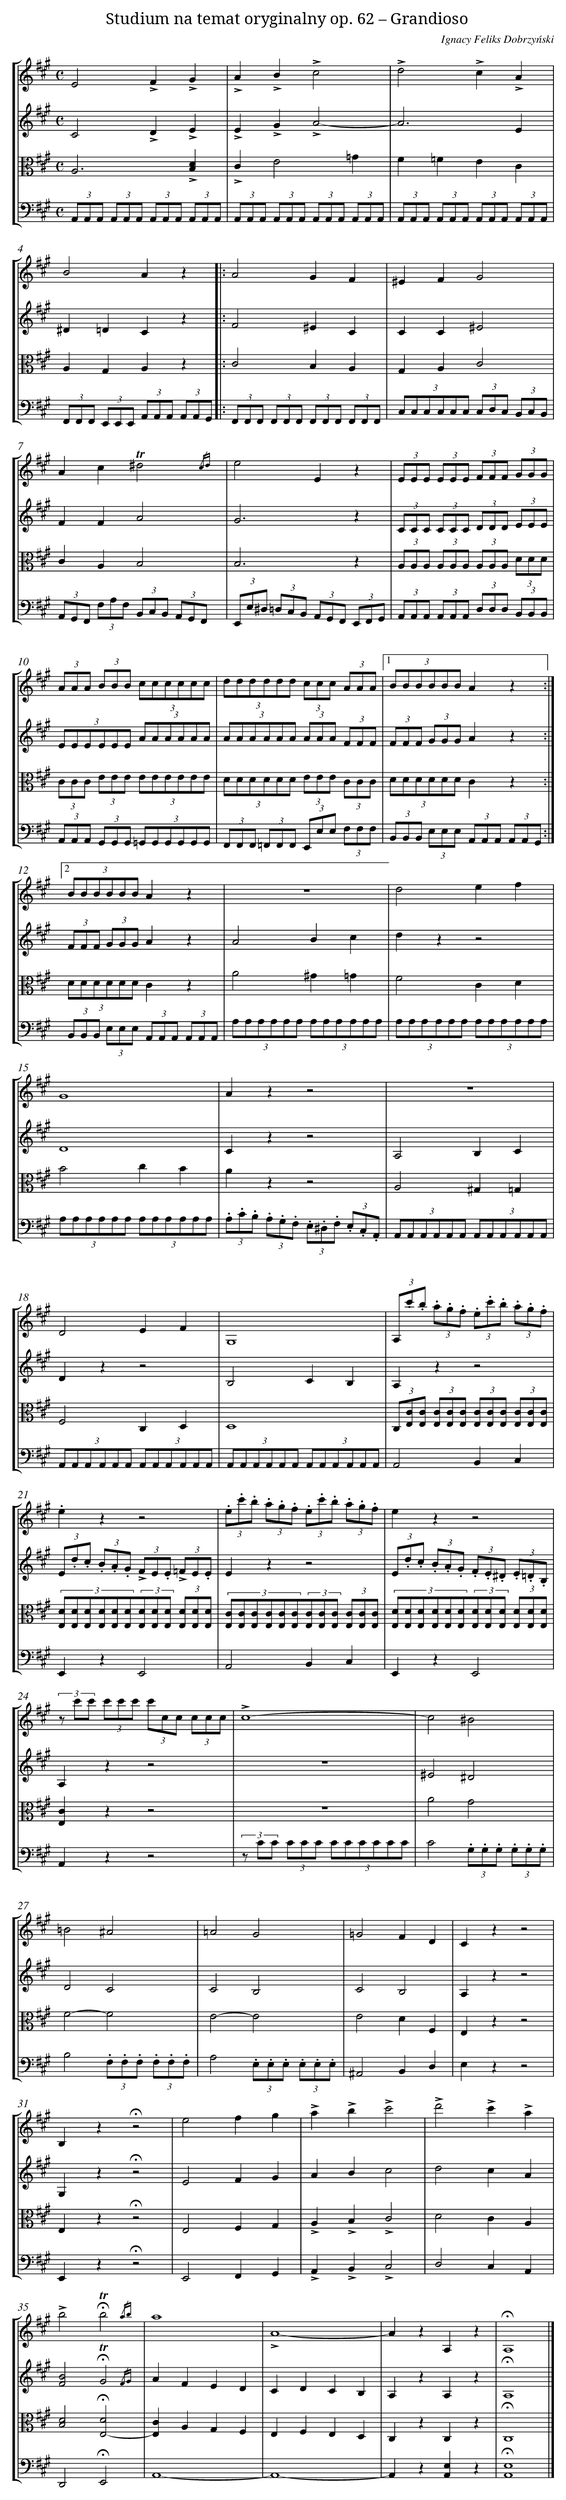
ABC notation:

X:1
T: Studium na temat oryginalny op. 62 – Grandioso
C: Ignacy Feliks Dobrzyński
L: 1/8
M: C
%%staves [1 2 3 4]
V: 1 clef=treble
V: 2 clef=treble
V: 3 clef=alto
V: 4 clef=bass
K: A
[V:1] E4!accent!F2!accent!G2 |
[V:2] C4!accent!D2!accent!E2 |
[V:3] A,6!accent![B,2D2] |
[V:4] (3A,,A,,A,, (3A,,A,,A,, (3A,,A,,A,, (3A,,A,,A,, |
[V:1] !accent!A2!accent!B2!accent!c4 |
[V:2] !accent!E2!accent!G2!accent!A4- |
[V:3] !accent!C2E4=G2 |
[V:4] (3A,,A,,A,, (3A,,A,,A,, (3A,,A,,A,, (3A,,A,,A,, |
[V:1] !accent!d4!accent!c2!accent!A2 |
[V:2] A6E2 |
[V:3] F2=F2E2C2 |
[V:4] (3A,,A,,A,, (3A,,A,,A,, (3A,,A,,A,, (3A,,A,,A,, |
[V:1] B4A2z2 ]|:
[V:2] ^D2=D2C2z2 ]|:
[V:3] A,2G,2A,2z2 ]|:
[V:4] (3F,,F,,F,, (3E,,E,,E,, (3A,,A,,A,, (3A,,A,,G,, ]|:
[V:1] A4G2F2 |
[V:2] F4^E2C2 |
[V:3] C4B,2A,2 |
[V:4] (3F,,F,,F,, (3F,,F,,F,, (3F,,F,,F,, (3F,,F,,F,, |
[V:1] ^E2F2G4 |
[V:2] C2C2^E4 |
[V:3] G,2A,2C4 |
[V:4] (3:2:6C,C,C,C,C,C, (3C,D,C, (3B,,C,B,, |
[V:1] A2c2!trill!^d4{/cd} |
[V:2] F2F2A4 |
[V:3] C2A,2B,4 |
[V:4] (3A,,G,,F,, (3F,A,F, (3B,,C,B,, (3A,,G,,F,, |
[V:1] e4E2z2 |
[V:2] G6z2 |
[V:3] B,6z2 |
[V:4] (3E,,E,^D, (3=D,C,B,, (3A,,G,,F,, (3E,,F,,G,, |
[V:1] (3EEE (3EEE (3FFF (3GGG |
[V:2] (3CCC (3CCC (3DDD (3EEE |
[V:3] (3A,A,A, (3A,A,A, (3A,A,A, (3DDD |
[V:4] (3A,,A,,A,, (3A,,A,,A,, (3D,D,D, (3B,,B,,B,, |
[V:1] (3AAA (3BBB (3:2:6cccccc |
[V:2] (3:2:6EEEEEE (3:2:6AAAAAA |
[V:3] (3CCC (3EEE (3:2:6EEEEEE |
[V:4] (3A,,A,,A,, (3G,,G,,G,, (3:2:6=G,,G,,G,,G,,G,,G,, |
[V:1] (3:2:6dddddd (3ccc (3AAA |[1
[V:2] (3:2:6AAAAAA (3AAA (3FFF |
[V:3] (3:2:6DDDDDD (3EEE (3CCC |
[V:4] (3F,,F,,F,, (3=F,,F,,F,, (3E,,E,E, (3F,F,F, |
[V:1] (3:2:6BBBBBBA2z2 :|][2
[V:2] (3FFF (3GGGA2z2 :|]
[V:3] (3:2:6DDDDDDC2z2 :|]
[V:4] (3B,,B,,B,, (3E,E,E, (3A,,A,,A,, (3A,,A,,G,, :|]
[V:1] (3:2:6BBBBBBA2z2 |
[V:2] (3FFF (3GGGA2z2 |
[V:3] (3:2:6DDDDDDC2z2 |
[V:4] (3B,,B,,B,, (3E,E,E, (3A,,A,,A,, (3A,,A,,A,, |
[V:1] z8 |
[V:2] A4B2c2 |
[V:3] A4^G2=G2 |
[V:4] (3:2:6A,A,A,A,A,A, (3:2:6A,A,A,A,A,A, |
[V:1] d4e2f2 |
[V:2] d2z2z4 |
[V:3] F4C2D2 |
[V:4] (3:2:6A,A,A,A,A,A, (3:2:6A,A,A,A,A,A, |
[V:1] G8 |
[V:2] D8 |
[V:3] B4c2B2 |
[V:4] (3:2:6A,A,A,A,A,A, (3:2:6A,A,A,A,A,A, |
[V:1] A2z2z4 |
[V:2] C2z2z4 |
[V:3] A2z2z4 |
[V:4] (3.A,.C.B, (3.A,.G,.F, (3.E,.^D,.F, (3.E,.C,.A,, |
[V:1] z8 |
[V:2] A,4B,2C2 |
[V:3] A,4^G,2=G,2 |
[V:4] (3:2:6A,,A,,A,,A,,A,,A,, (3:2:6A,,A,,A,,A,,A,,A,, |
[V:1] D4E2F2 |
[V:2] D2z2z4 |
[V:3] F,4C,2D,2 |
[V:4] (3:2:6A,,A,,A,,A,,A,,A,, (3:2:6A,,A,,A,,A,,A,,A,, |
[V:1] G,8 |
[V:2] B,4C2B,2 |
[V:3] D,8 |
[V:4] (3:2:6A,,A,,A,,A,,A,,A,, (3:2:6A,,A,,A,,A,,A,,A,, |
[V:1] (3A,.c'.b (3.a.g.f (3.e.c'.b (3.a.g.f |
[V:2] A,2z2z4 |
[V:3] (3C,[E,C][E,C] (3[E,C][E,C][E,C] (3[E,C][E,C][E,C] (3[E,C][E,C][E,C] |
[V:4] A,,4B,,2C,2 |
[V:1] .e2z2z4 |
[V:2] (3E.d.c (3.B.A.G (3!accent!FE.E (3!accent!=FE.E |
[V:3] (3:2:6[E,D][E,D][E,D][E,D][E,D][E,D](3[E,D][E,D][E,D] (3[E,D][E,D][E,D] |
[V:4] E,,2z2E,,4 |
[V:1] (3.e.c'.b (3.a.g.f (3.e.c'.b (3.a.g.f |
[V:2] E2z2z4 |
[V:3] (3:2:6[E,C][E,C][E,C][E,C][E,C][E,C](3[E,C][E,C][E,C] (3[E,C][E,C][E,C] |
[V:4] A,,4B,,2C,2 |
[V:1] e2z2z4 |
[V:2] (3E.d.c (3.B.A.G (3.F.E.^D (3.E.=D.B, |
[V:3] (3:2:6[E,D][E,D][E,D][E,D][E,D][E,D](3[E,D][E,D][E,D] (3[E,D][E,D][E,D] |
[V:4] E,,2z2E,,4 |
[V:1] (3z c'c' (3c'c'c' (3c'cc (3ccc |
[V:2] A,2z2z4 |
[V:3] [E,2C2]z2z4 |
[V:4] A,,2z2z4 |
[V:1] !accent!c8- |
[V:2] z8 |
[V:3] z8 |
[V:4] (3z CC (3CCC (3:2:6CCCCCC |
[V:1] c4^B4 |
[V:2] ^E4^D4 |
[V:3] A4G4 |
[V:4] C4(3.G,.G,.G, (3.G,.G,.G, |
[V:1] =B4^A4 |
[V:2] D4C4 |
[V:3] F4-F4 |
[V:4] B,4(3.F,.F,.F, (3.F,.F,.F, |
[V:1] =A4G4 |
[V:2] C4B,4 |
[V:3] E4-E4 |
[V:4] A,4(3.E,.E,.E, (3.E,.E,.E, |
[V:1] =G4F2D2 |
[V:2] C4B,4 |
[V:3] E4D2F,2 |
[V:4] ^A,,4B,,2D,2 |
[V:1] C2z2z4 |
[V:2] A,2z2z4 |
[V:3] E,2z2z4 |
[V:4] E,2z2z4 |
[V:1] B,2z2!fermata!z4 |
[V:2] G,2z2!fermata!z4 |
[V:3] E,2z2!fermata!z4 |
[V:4] E,,2z2!fermata!z4 |
[V:1] e4f2g2 |
[V:2] E4F2G2 |
[V:3] E,4F,2G,2 |
[V:4] E,,4F,,2G,,2 |
[V:1] !accent!a2!accent!b2!accent!c'4 |
[V:2] A2B2c4 |
[V:3] !accent!A,2!accent!B,2!accent!C4 |
[V:4] !accent!A,,2!accent!B,,2!accent!C,4 |
[V:1] !accent!d'4!accent!c'2!accent!a2 |
[V:2] d4c2A2 |
[V:3] D4C2A,2 |
[V:4] D,4C,2A,,2 |
[V:1] !accent!b4!fermata!!trill!b4{/ab} |
[V:2] [F4B4]!fermata!!trill!G4{/FG} |
[V:3] [B,4D4]!fermata![E,4-D4] |
[V:4] D,,4!fermata!E,,4 |
[V:1] a8 |
[V:2] A2F2E2D2 |
[V:3] [E,2C2]A,2G,2F,2 |
[V:4] A,,8- |
[V:1] !accent!A8- |
[V:2] C2D2C2B,2 |
[V:3] E,2F,2E,2D,2 |
[V:4] A,,8- |
[V:1] A2z2A,2z2 |
[V:2] A,2z2A,2z2 |
[V:3] C,2z2C,2z2 |
[V:4] A,,2z2[A,,2E,2]z2 |
[V:1] !fermata!A,8 |]
[V:2] !fermata!A,8 |]
[V:3] !fermata!C,8 |]
[V:4] !fermata![A,,8E,8] |]
